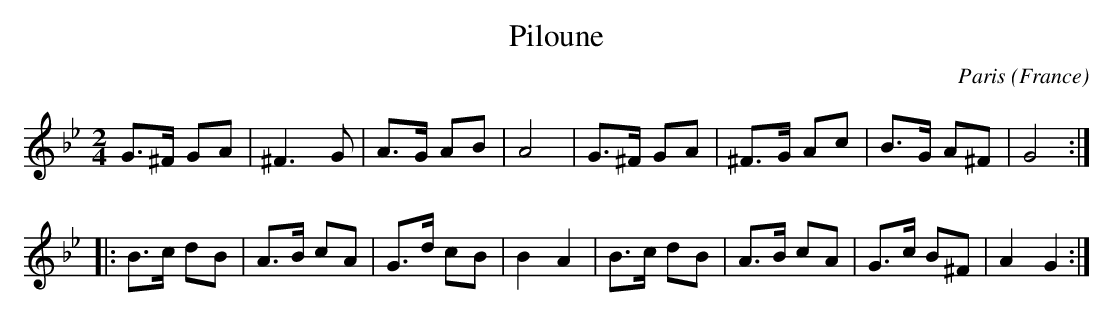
X:1
T:Piloune
C:Paris
O:France
M:2/4
L:1/8
K:G minor
G3/^F/ GA | ^F3 G | A3/G/ AB | A4 | G3/^F/ GA | ^F3/G/ Ac | B3/G/ A^F | G4 :|
|: B3/c/ dB | A3/B/ cA | G3/d/ cB | B2A2 | B3/c/ dB | A3/B/ cA | G3/c/ B^F | A2 G2 :|
